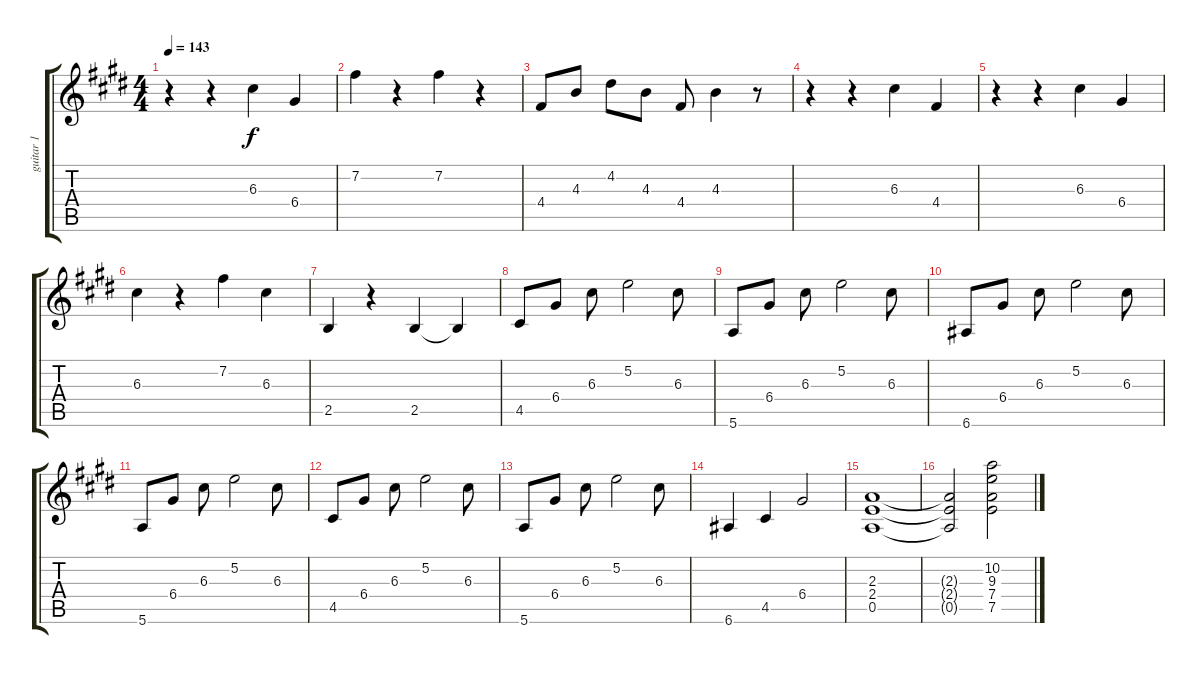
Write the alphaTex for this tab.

\track ("guitar 1" "guitar 1") {instrument distortionguitar}
\staff {score tabs}
\tuning (E4 B3 G3 D3 A2 E2) {hide}
\ts (4 4)
\tempo 143
\clef g2
\ks c#minor
r.4{dy f} r.4 6.3.4 6.4.4 |
7.2.4 r.4 7.2.4 r.4 |
4.4.8 4.3.8 4.2.8 4.3.8 4.4.8 4.3.4 r.8 |
r.4 r.4 6.3.4 4.4.4 |
r.4 r.4 6.3.4 6.4.4 |
6.3.4 r.4 7.2.4 6.3.4 |
2.5.4 r.4 2.5.4 2.5{t}.4 |
4.5.8{instrument distortionguitar} 6.4.8 6.3.8 5.2.2 6.3.8 |
5.6.8 6.4.8 6.3.8 5.2.2 6.3.8 |
6.6.8 6.4.8 6.3.8 5.2.2 6.3.8 |
5.6.8 6.4.8 6.3.8 5.2.2 6.3.8 |
4.5.8 6.4.8 6.3.8 5.2.2 6.3.8 |
5.6.8 6.4.8 6.3.8 5.2.2 6.3.8 |
6.6.4 4.5.4 6.4.2 |
(2.3 2.4 0.5).1 |
(2.3{t} 2.4{t} 0.5{t}).2 (10.2 9.3 7.4 7.5).2
